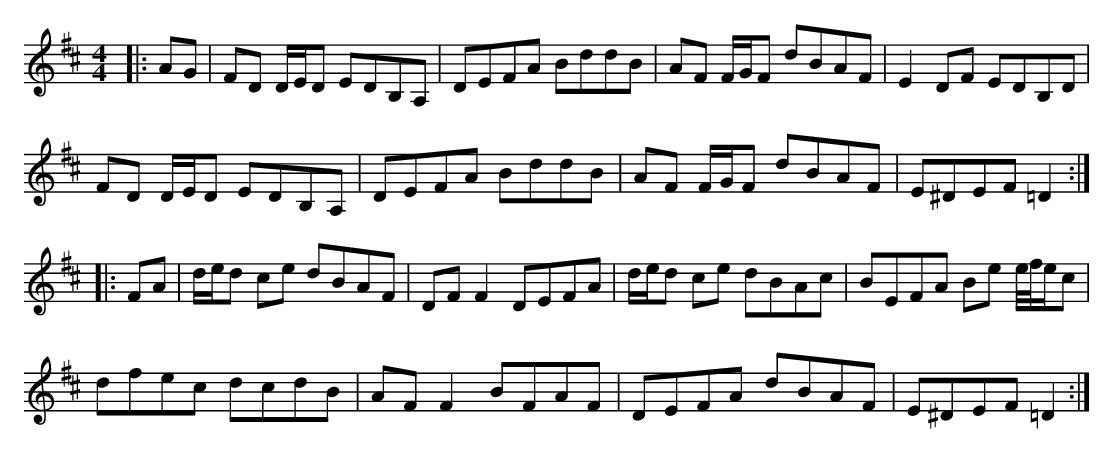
X:1
M:4/4
K:D
|:AG|FD D/E/D EDB,A,|DEFA BddB|AF F/G/F dBAF|E2 DF EDB,D|
FD D/E/D EDB,A,|DEFA BddB|AF F/G/F dBAF|E^DEF =D2:|
|:FA|d/e/d ce dBAF|DF F2 DEFA|d/e/d ce dBAc|BEFA Be e/4f/4e/c|
dfec dcdB|AF F2 BFAF|DEFA dBAF|E^DEF =D2:|
